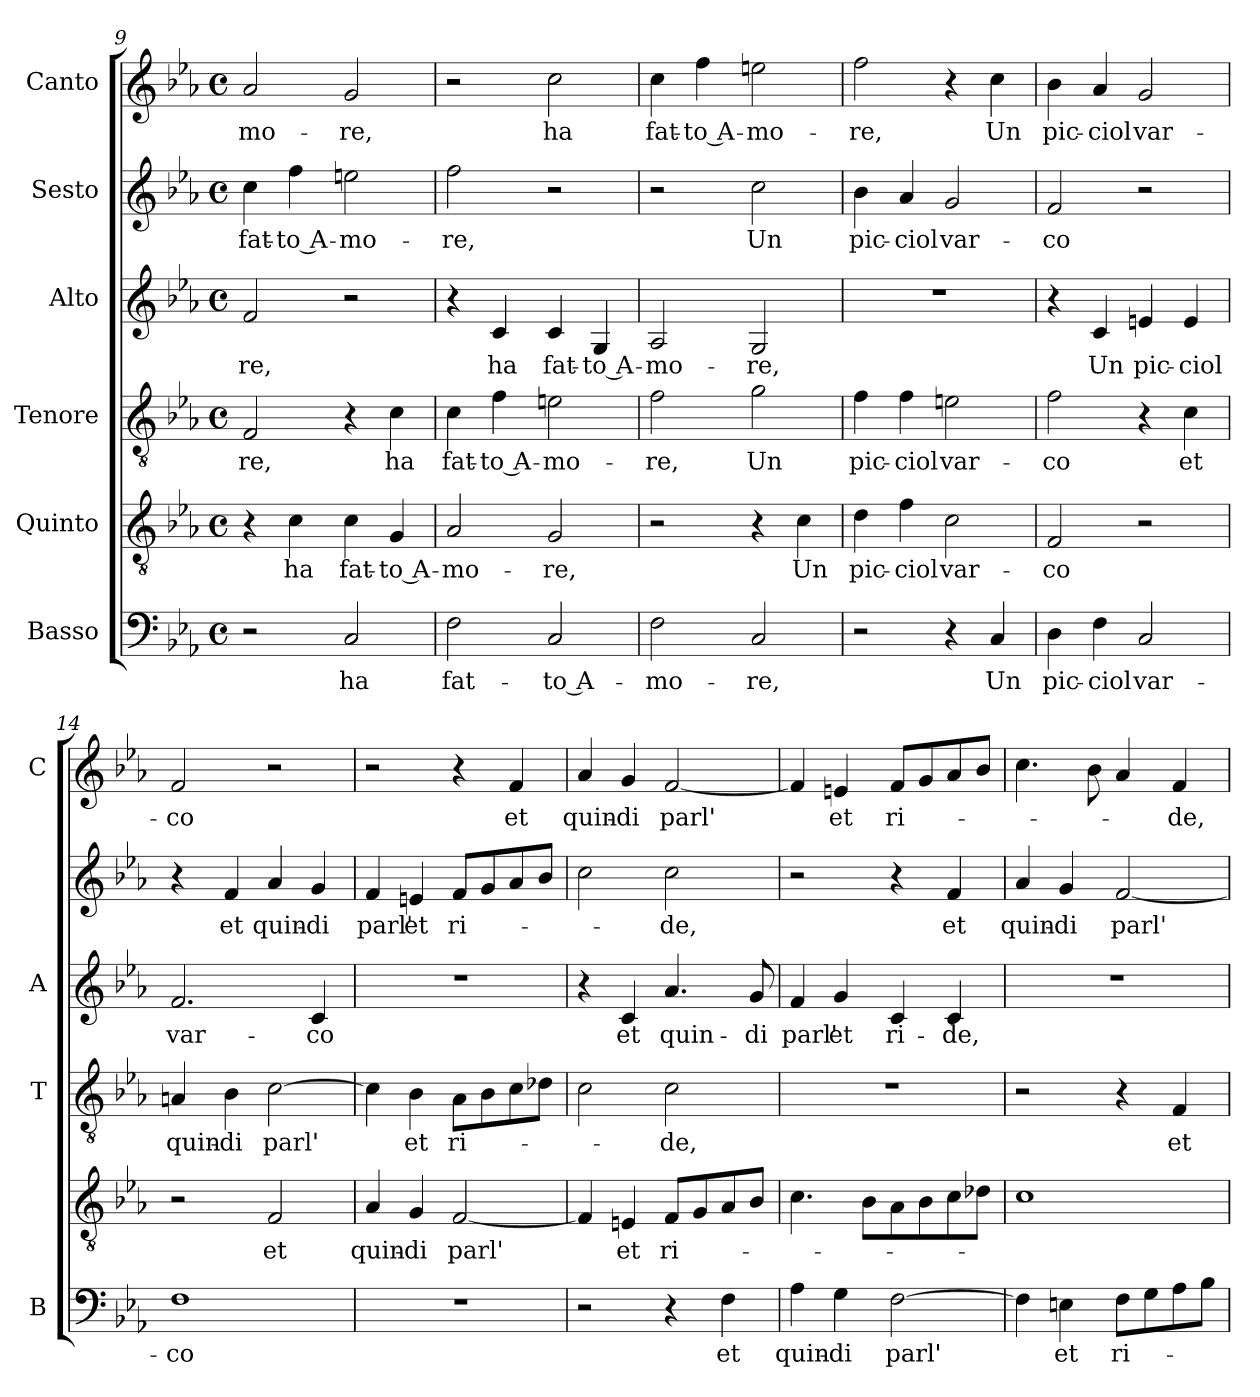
**kern	**text	**kern	**text	**kern	**text	**kern	**text	**kern	**text	**kern	**text
*part6	*part6	*part5	*part5	*part4	*part4	*part3	*part3	*part2	*part2	*part1	*part1
*staff6	*staff6	*staff5	*staff5	*staff4	*staff4	*staff3	*staff3	*staff2	*staff2	*staff1	*staff1
*I"Basso	*	*I"Quinto	*	*I"Tenore	*	*I"Alto	*	*I"Sesto	*	*I"Canto	*
*I'B	*	*	*	*I'T	*	*I'A	*	*	*	*I'C	*
*clefF4	*	*clefGv2	*	*clefGv2	*	*clefG2	*	*clefG2	*	*clefG2	*
*k[b-e-a-]	*	*k[b-e-a-]	*	*k[b-e-a-]	*	*k[b-e-a-]	*	*k[b-e-a-]	*	*k[b-e-a-]	*
*E-:	*	*E-:	*	*E-:	*	*E-:	*	*E-:	*	*E-:	*
*M4/4	*	*M4/4	*	*M4/4	*	*M4/4	*	*M4/4	*	*M4/4	*
*met(c)	*	*met(c)	*	*met(c)	*	*met(c)	*	*met(c)	*	*met(c)	*
=9	=9	=9	=9	=9	=9	=9	=9	=9	=9	=9	=9
!	!	!	!	!	!LO:LY:b	!	!LO:LY:b	!	!LO:LY:b	!	!LO:LY:b
2r	.	4r	.	2F/	-re,	2f/	-re,	4cc\	fat-	2a-/	-mo-
!	!	!	!LO:LY:b	!	!	!	!	!	!LO:LY:b	!	!
.	.	4c\	ha	.	.	.	.	4ff\	-to A-	.	.
!	!LO:LY:b	!	!LO:LY:b	!	!	!	!	!	!LO:LY:b	!	!LO:LY:b
2C/	ha	4c\	fat-	4r	.	2r	.	2een\	-mo-	2g/	-re,
!	!	!	!LO:LY:b	!	!LO:LY:b	!	!	!	!	!	!
.	.	4G/	-to A-	4c\	ha	.	.	.	.	.	.
=10	=10	=10	=10	=10	=10	=10	=10	=10	=10	=10	=10
!	!LO:LY:b	!	!LO:LY:b	!	!LO:LY:b	!	!	!	!LO:LY:b	!	!
2F\	fat-	2A-/	-mo-	4c\	fat-	4r	.	2ff\	-re,	2r	.
!	!	!	!	!	!LO:LY:b	!	!LO:LY:b	!	!	!	!
.	.	.	.	4f\	-to A-	4c/	ha	.	.	.	.
!	!LO:LY:b	!	!LO:LY:b	!	!LO:LY:b	!	!LO:LY:b	!	!	!	!LO:LY:b
2C/	-to A-	2G/	-re,	2en\	-mo-	4c/	fat-	2r	.	2cc\	ha
!	!	!	!	!	!	!	!LO:LY:b	!	!	!	!
.	.	.	.	.	.	4G/	-to A-	.	.	.	.
=11	=11	=11	=11	=11	=11	=11	=11	=11	=11	=11	=11
!	!LO:LY:b	!	!	!	!LO:LY:b	!	!LO:LY:b	!	!	!	!LO:LY:b
2F\	-mo-	2r	.	2f\	-re,	2A-/	-mo-	2r	.	4cc\	fat-
!	!	!	!	!	!	!	!	!	!	!	!LO:LY:b
.	.	.	.	.	.	.	.	.	.	4ff\	-to A-
!	!LO:LY:b	!	!	!	!LO:LY:b	!	!LO:LY:b	!	!LO:LY:b	!	!LO:LY:b
2C/	-re,	4r	.	2g\	Un	2G/	-re,	2cc\	Un	2een\	-mo-
!	!	!	!LO:LY:b	!	!	!	!	!	!	!	!
.	.	4c\	Un	.	.	.	.	.	.	.	.
=12	=12	=12	=12	=12	=12	=12	=12	=12	=12	=12	=12
!	!	!	!LO:LY:b	!	!LO:LY:b	!	!	!	!LO:LY:b	!	!LO:LY:b
2r	.	4d\	pic-	4f\	pic-	1r	.	4b-\	pic-	2ff\	-re,
!	!	!	!LO:LY:b	!	!LO:LY:b	!	!	!	!LO:LY:b	!	!
.	.	4f\	-ciol	4f\	-ciol	.	.	4a-/	-ciol	.	.
!	!	!	!LO:LY:b	!	!LO:LY:b	!	!	!	!LO:LY:b	!	!
4r	.	2c\	var-	2en\	var-	.	.	2g/	var-	4r	.
!	!LO:LY:b	!	!	!	!	!	!	!	!	!	!LO:LY:b
4C/	Un	.	.	.	.	.	.	.	.	4cc\	Un
=13	=13	=13	=13	=13	=13	=13	=13	=13	=13	=13	=13
!	!LO:LY:b	!	!LO:LY:b	!	!LO:LY:b	!	!	!	!LO:LY:b	!	!LO:LY:b
4D\	pic-	2F/	-co	2f\	-co	4r	.	2f/	-co	4b-\	pic-
!	!LO:LY:b	!	!	!	!	!	!LO:LY:b	!	!	!	!LO:LY:b
4F\	-ciol	.	.	.	.	4c/	Un	.	.	4a-/	-ciol
!	!LO:LY:b	!	!	!	!	!	!LO:LY:b	!	!	!	!LO:LY:b
2C/	var-	2r	.	4r	.	4en/	pic-	2r	.	2g/	var-
!	!	!	!	!	!LO:LY:b	!	!LO:LY:b	!	!	!	!
.	.	.	.	4c\	et	4e/	-ciol	.	.	.	.
=14	=14	=14	=14	=14	=14	=14	=14	=14	=14	=14	=14
!	!LO:LY:b	!	!	!	!LO:LY:b	!	!LO:LY:b	!	!	!	!LO:LY:b
1F	-co	2r	.	4An/	quin-	2.f/	var-	4r	.	2f/	-co
!	!	!	!	!	!LO:LY:b	!	!	!	!LO:LY:b	!	!
.	.	.	.	4B-\	-di	.	.	4f/	et	.	.
!	!	!	!LO:LY:b	!	!LO:LY:b	!	!	!	!LO:LY:b	!	!
.	.	2F/	et	[2c\	parl'	.	.	4a-/	quin-	2r	.
!	!	!	!	!	!	!	!LO:LY:b	!	!LO:LY:b	!	!
.	.	.	.	.	.	4c/	-co	4g/	-di	.	.
!!LO:LB:g=z
=15	=15	=15	=15	=15	=15	=15	=15	=15	=15	=15	=15
!	!	!	!LO:LY:b	!	!	!	!	!	!LO:LY:b	!	!
1r	.	4A-/	quin-	4c\]	.	1r	.	4f/	parl'	2r	.
!	!	!	!LO:LY:b	!	!LO:LY:b	!	!	!	!LO:LY:b	!	!
.	.	4G/	-di	4B-\	et	.	.	4en/	et	.	.
!	!	!	!LO:LY:b	!	!LO:LY:b	!	!	!	!LO:LY:b	!	!
.	.	[2F/	parl'	8A-\L	ri-	.	.	8f/L	ri-	4r	.
.	.	.	.	8B-\	.	.	.	8g/	.	.	.
!	!	!	!	!	!	!	!	!	!	!	!LO:LY:b
.	.	.	.	8c\	.	.	.	8a-/	.	4f/	et
.	.	.	.	8d-X\J	.	.	.	8b-/J	.	.	.
=16	=16	=16	=16	=16	=16	=16	=16	=16	=16	=16	=16
!	!	!	!	!	!	!	!	!	!	!	!LO:LY:b
2r	.	4F/]	.	2c\	.	4r	.	2cc\	.	4a-/	quin-
!	!	!	!LO:LY:b	!	!	!	!LO:LY:b	!	!	!	!LO:LY:b
.	.	4En/	et	.	.	4c/	et	.	.	4g/	-di
!	!	!	!LO:LY:b	!	!LO:LY:b	!	!LO:LY:b	!	!LO:LY:b	!	!LO:LY:b
4r	.	8F/L	ri-	2c\	-de,	4.a-/	quin-	2cc\	-de,	[2f/	parl'
.	.	8G/	.	.	.	.	.	.	.	.	.
!	!LO:LY:b	!	!	!	!	!	!	!	!	!	!
4F\	et	8A-/	.	.	.	.	.	.	.	.	.
!	!	!	!	!	!	!	!LO:LY:b	!	!	!	!
.	.	8B-/J	.	.	.	8g/	-di	.	.	.	.
=17	=17	=17	=17	=17	=17	=17	=17	=17	=17	=17	=17
!	!LO:LY:b	!	!	!	!	!	!LO:LY:b	!	!	!	!
4A-\	quin-	4.c\	.	1r	.	4f/	parl'	2r	.	4f/]	.
!	!LO:LY:b	!	!	!	!	!	!LO:LY:b	!	!	!	!LO:LY:b
4G\	-di	.	.	.	.	4g/	et	.	.	4en/	et
.	.	8B-\L	.	.	.	.	.	.	.	.	.
!	!LO:LY:b	!	!	!	!	!	!LO:LY:b	!	!	!	!LO:LY:b
[2F\	parl'	8A-\	.	.	.	4c/	ri-	4r	.	8f/L	ri-
.	.	8B-\	.	.	.	.	.	.	.	8g/	.
!	!	!	!	!	!	!	!LO:LY:b	!	!LO:LY:b	!	!
.	.	8c\	.	.	.	4c/	-de,	4f/	et	8a-/	.
.	.	8d-X\J	.	.	.	.	.	.	.	8b-/J	.
=18	=18	=18	=18	=18	=18	=18	=18	=18	=18	=18	=18
!	!	!	!	!	!	!	!	!	!LO:LY:b	!	!
4F\]	.	1c	.	2r	.	1r	.	4a-/	quin-	4.cc\	.
!	!LO:LY:b	!	!	!	!	!	!	!	!LO:LY:b	!	!
4En\	et	.	.	.	.	.	.	4g/	-di	.	.
.	.	.	.	.	.	.	.	.	.	8b-\	.
!	!LO:LY:b	!	!	!	!	!	!	!	!LO:LY:b	!	!
8F\L	ri-	.	.	4r	.	.	.	[2f/	parl'	4a-/	.
8G\	.	.	.	.	.	.	.	.	.	.	.
!	!	!	!	!	!LO:LY:b	!	!	!	!	!	!LO:LY:b
8A-\	.	.	.	4F/	et	.	.	.	.	4f/	-de,
8B-\J	.	.	.	.	.	.	.	.	.	.	.
=	=	=	=	=	=	=	=	=	=	=	=
*-	*-	*-	*-	*-	*-	*-	*-	*-	*-	*-	*-
